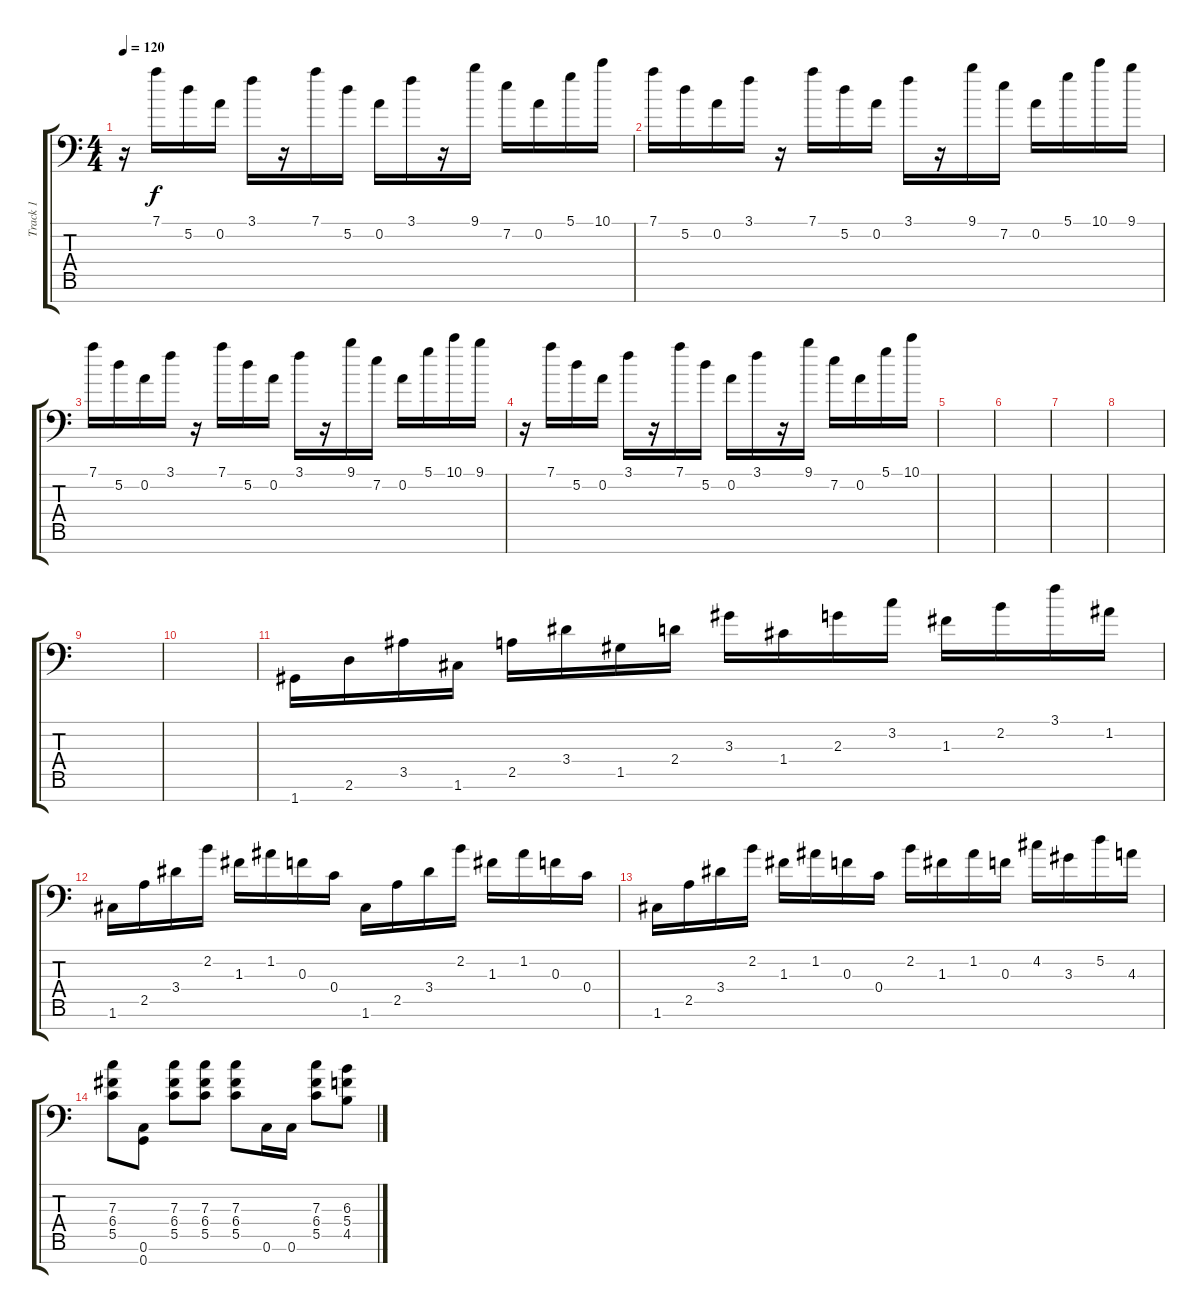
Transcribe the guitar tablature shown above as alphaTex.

\track ("Track 1" "Track 1") {instrument synthbass1}
\staff {score tabs}
\tuning (D4 A3 F3 C3 G2 C2 G1) {hide}
\ts (4 4)
\tempo 120
\clef f4
\ks c
r.16{dy f} 7.1.16 5.2.16 0.2.16 3.1.16 r.16 7.1.16 5.2.16 0.2.16 3.1.16 r.16 9.1.16 7.2.16 0.2.16 5.1.16 10.1.16 |
7.1.16 5.2.16 0.2.16 3.1.16 r.16 7.1.16 5.2.16 0.2.16 3.1.16 r.16 9.1.16 7.2.16 0.2.16 5.1.16 10.1.16 9.1.16 |
7.1.16 5.2.16 0.2.16 3.1.16 r.16 7.1.16 5.2.16 0.2.16 3.1.16 r.16 9.1.16 7.2.16 0.2.16 5.1.16 10.1.16 9.1.16 |
r.16 7.1.16 5.2.16 0.2.16 3.1.16 r.16 7.1.16 5.2.16 0.2.16 3.1.16 r.16 9.1.16 7.2.16 0.2.16 5.1.16 10.1.16 |
|
|
|
|
|
|
1.7.16 2.6.16 3.5.16 1.6.16 2.5.16 3.4.16 1.5.16 2.4.16 3.3.16 1.4.16 2.3.16 3.2.16 1.3.16 2.2.16 3.1.16 1.2.16 |
1.6.16 2.5.16 3.4.16 2.2.16 1.3.16 1.2.16 0.3.16 0.4.16 1.6.16 2.5.16 3.4.16 2.2.16 1.3.16 1.2.16 0.3.16 0.4.16 |
1.6.16 2.5.16 3.4.16 2.2.16 1.3.16 1.2.16 0.3.16 0.4.16 2.2.16 1.3.16 1.2.16 0.3.16 4.2.16 3.3.16 5.2.16 4.3.16 |
(7.3 6.4 5.5).8 (0.6 0.7).8 (7.3 6.4 5.5).8 (7.3 6.4 5.5).8 (7.3 6.4 5.5).8 0.6.16 0.6.16 (7.3 6.4 5.5).8 (6.3 5.4 4.5).8
